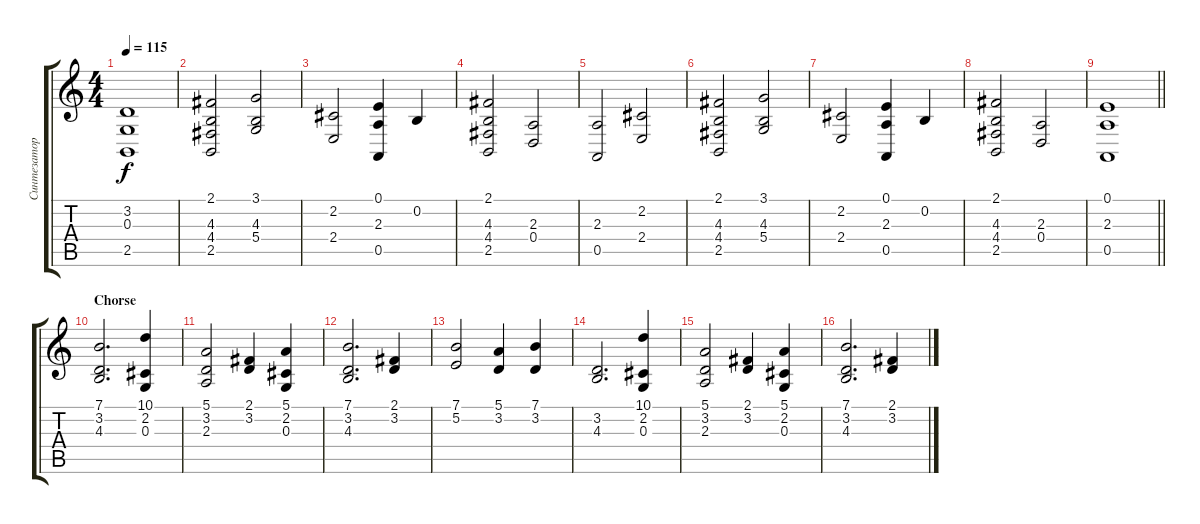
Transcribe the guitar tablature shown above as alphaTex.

\track ("Синтезатор" "Синтезатор") {instrument synthstrings1}
\staff {score tabs}
\tuning (E4 B3 G3 D3 A2 E2) {hide}
\ts (4 4)
\tempo 115
\clef g2
\ks c
(3.2 0.3 2.5).1{dy f} |
(2.1 4.3 4.4 2.5).2 (3.1 4.3 5.4).2 |
(2.2 2.4).2 (0.1 2.3 0.5).4 0.2.4 |
(2.1 4.3 4.4 2.5).2 (2.3 0.4).2 |
(2.3 0.5).2 (2.2 2.4).2 |
(2.1 4.3 4.4 2.5).2 (3.1 4.3 5.4).2 |
(2.2 2.4).2 (0.1 2.3 0.5).4 0.2.4 |
(2.1 4.3 4.4 2.5).2 (2.3 0.4).2 |
\barLineRight lightlight
(0.1 2.3 0.5).1 |
\section ("" "Chorse")
(7.1 3.2 4.3).2{d volume 13} (10.1 2.2 0.3).4 |
(5.1 3.2 2.3).2 (2.1 3.2).4 (5.1 2.2 0.3).4 |
(7.1 3.2 4.3).2{d} (2.1 3.2).4 |
(7.1 5.2).2 (5.1 3.2).4 (7.1 3.2).4 |
(3.2 4.3).2{d} (10.1 2.2 0.3).4 |
(5.1 3.2 2.3).2 (2.1 3.2).4 (5.1 2.2 0.3).4 |
(7.1 3.2 4.3).2{d} (2.1 3.2).4
